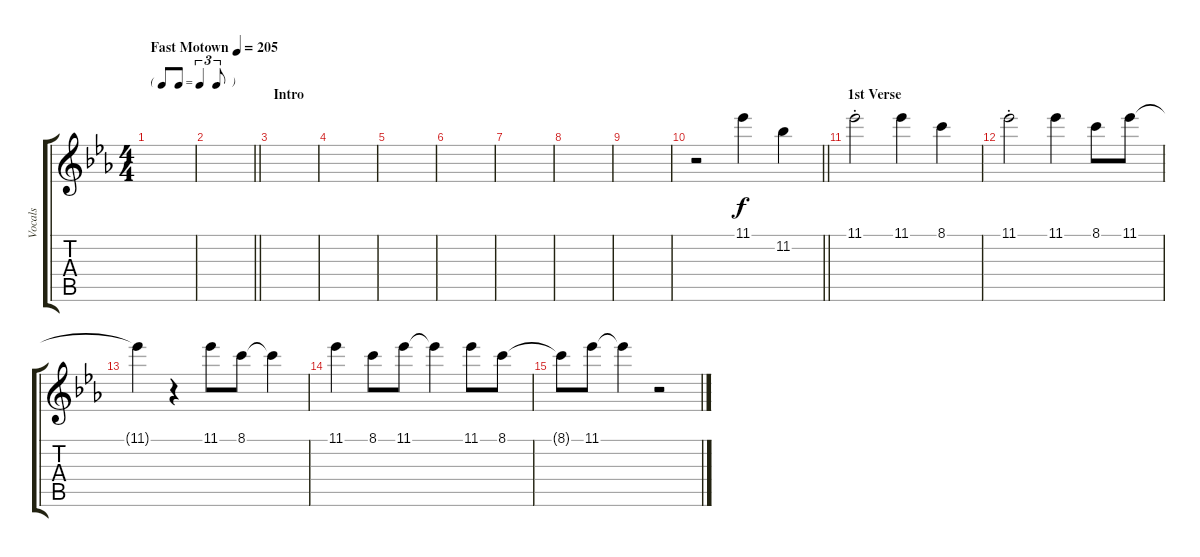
\track ("Vocals" "Vocals") {instrument acousticbass}
\staff {score tabs}
\tuning (E4 B3 G3 D3 A2 E2) {hide}
\ts (4 4)
\tf triplet8th
\tempo (205 "Fast Motown")
\clef g2
\ks eb
|
\barLineRight lightlight
|
\section ("" "Intro")
|
|
|
|
|
|
|
\barLineRight lightlight
r.2 11.1.4 11.2.4 |
\section ("" "1st Verse")
11.1{st}.2 11.1.4 8.1.4 |
11.1{st}.2 11.1.4 8.1.8 11.1.8 |
11.1{t}.4 r.4 11.1.8 8.1.8 8.1{t}.4 |
11.1.4 8.1.8 11.1.8 11.1{t}.4 11.1.8 8.1.8 |
8.1{t}.8 11.1.8 11.1{t}.4 r.2
